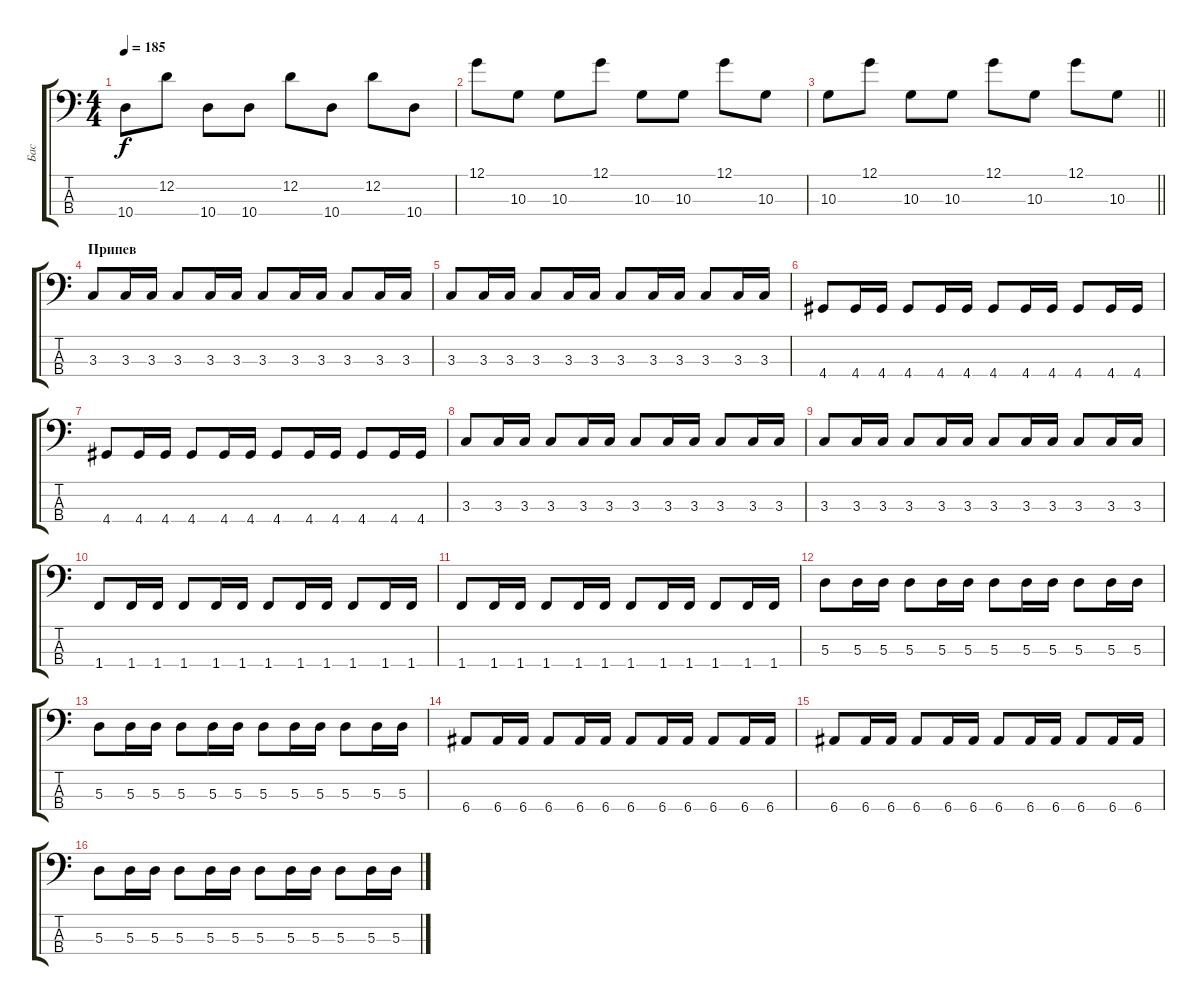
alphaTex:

\track ("Бас" "Бас") {instrument electricbassfinger}
\staff {score tabs}
\tuning (G2 D2 A1 E1) {hide}
\ts (4 4)
\tempo 185
\clef f4
\ks c
10.4.8{dy f} 12.2.8 10.4.8 10.4.8 12.2.8 10.4.8 12.2.8 10.4.8 |
12.1.8 10.3.8 10.3.8 12.1.8 10.3.8 10.3.8 12.1.8 10.3.8 |
\barLineRight lightlight
10.3.8 12.1.8 10.3.8 10.3.8 12.1.8 10.3.8 12.1.8 10.3.8 |
\section ("" "Припев")
3.3.8 3.3.16 3.3.16 3.3.8 3.3.16 3.3.16 3.3.8 3.3.16 3.3.16 3.3.8 3.3.16 3.3.16 |
3.3.8 3.3.16 3.3.16 3.3.8 3.3.16 3.3.16 3.3.8 3.3.16 3.3.16 3.3.8 3.3.16 3.3.16 |
4.4.8 4.4.16 4.4.16 4.4.8 4.4.16 4.4.16 4.4.8 4.4.16 4.4.16 4.4.8 4.4.16 4.4.16 |
4.4.8 4.4.16 4.4.16 4.4.8 4.4.16 4.4.16 4.4.8 4.4.16 4.4.16 4.4.8 4.4.16 4.4.16 |
3.3.8 3.3.16 3.3.16 3.3.8 3.3.16 3.3.16 3.3.8 3.3.16 3.3.16 3.3.8 3.3.16 3.3.16 |
3.3.8 3.3.16 3.3.16 3.3.8 3.3.16 3.3.16 3.3.8 3.3.16 3.3.16 3.3.8 3.3.16 3.3.16 |
1.4.8 1.4.16 1.4.16 1.4.8 1.4.16 1.4.16 1.4.8 1.4.16 1.4.16 1.4.8 1.4.16 1.4.16 |
1.4.8 1.4.16 1.4.16 1.4.8 1.4.16 1.4.16 1.4.8 1.4.16 1.4.16 1.4.8 1.4.16 1.4.16 |
5.3.8 5.3.16 5.3.16 5.3.8 5.3.16 5.3.16 5.3.8 5.3.16 5.3.16 5.3.8 5.3.16 5.3.16 |
5.3.8 5.3.16 5.3.16 5.3.8 5.3.16 5.3.16 5.3.8 5.3.16 5.3.16 5.3.8 5.3.16 5.3.16 |
6.4.8 6.4.16 6.4.16 6.4.8 6.4.16 6.4.16 6.4.8 6.4.16 6.4.16 6.4.8 6.4.16 6.4.16 |
6.4.8 6.4.16 6.4.16 6.4.8 6.4.16 6.4.16 6.4.8 6.4.16 6.4.16 6.4.8 6.4.16 6.4.16 |
5.3.8 5.3.16 5.3.16 5.3.8 5.3.16 5.3.16 5.3.8 5.3.16 5.3.16 5.3.8 5.3.16 5.3.16
